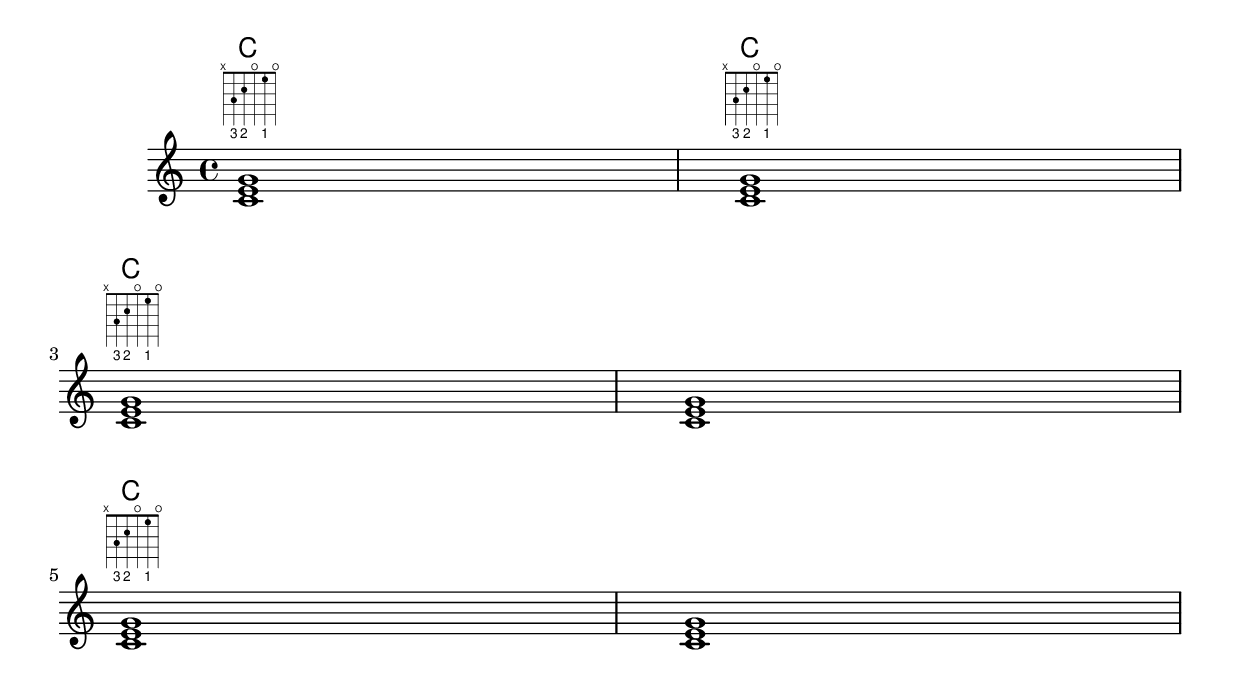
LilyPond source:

% Do not edit this file; it is automatically
% generated from Documentation/snippets/new
% This file is in the public domain.
%% Note: this file works from version 2.13.0
\version "2.13.36"

\header {
%% Translation of GIT committish: 0b55335aeca1de539bf1125b717e0c21bb6fa31b
  texidoces = "
Se puede hacer que los diagramas de posiciones se muestren sólo
cuando el acorde cambia o al comienzo de una nueva línea.

"

  doctitlees = "Cambios de acorde de posiciones de trastes"


%% Translation of GIT committish: 0a868be38a775ecb1ef935b079000cebbc64de40
texidocde = "
Bunddiagramme können definiert werden, sodass sie nur angezeigt werden,
wenn der Akkord sich ändert oder eine neue Zeile anfängt.

"

  doctitlede = "Akkordänderungen für Bunddiagramme"

  lsrtags = "fretted-strings"
  texidoc = "FretBoards can be set to display only when the chord changes
or at the beginning of a new line."
  doctitle = "chordChanges for FretBoards"
} % begin verbatim


\include "predefined-guitar-fretboards.ly"

myChords = \chordmode {
  c1 c1 \break
  \set chordChanges = ##t
  c1 c1 \break
  c1 c1 \break
}

<<
  \new ChordNames { \myChords }
  \new FretBoards { \myChords }
  \new Staff { \myChords }
>>
